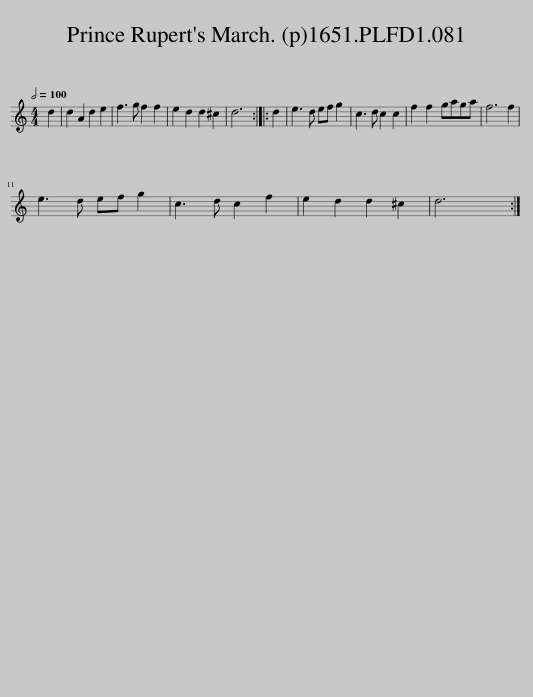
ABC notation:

X:1
L:1/8
Q:1/2=100
M:4/4
I:linebreak $
K:C
V:1 treble
V:1
 d2 | d2 A2 d2 e2 | f3 g f2 f2 | e2 d2 d2 ^c2 | d6 :: %5
 d2 | e3 d ef g2 | c3 d c2 c2 | f2 f2 gaga | f6 f2 |$ %10
 e3 d ef g2 | c3 d c2 f2 | e2 d2 d2 ^c2 | d6 :| %14
